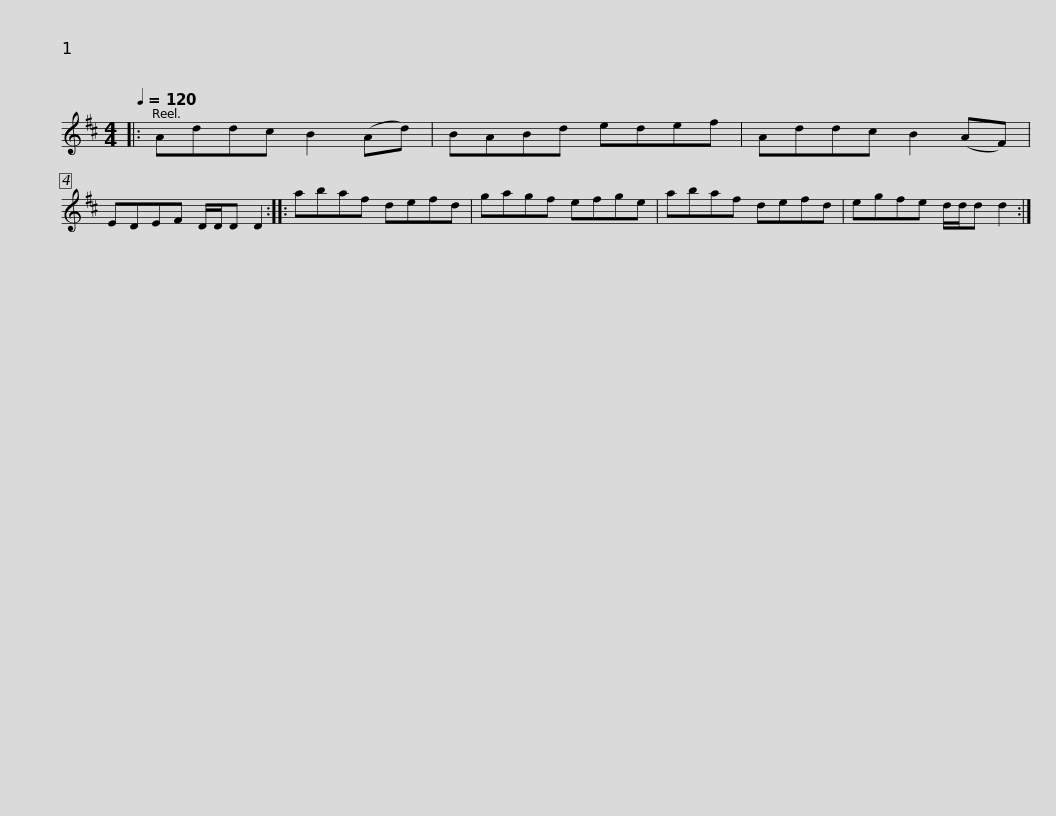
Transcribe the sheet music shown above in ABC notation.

X:1
L:1/8
Q:1/4=120
M:4/4
I:linebreak $
K:D
V:1 treble
V:1
|: Addc B2 (Ad) | BABd edef | Addc B2 (AF) | EDEF D/D/D D2 :: abaf defd |$ %5
 gagf efge | abaf defd | egfe d/d/d d2 :| %8
